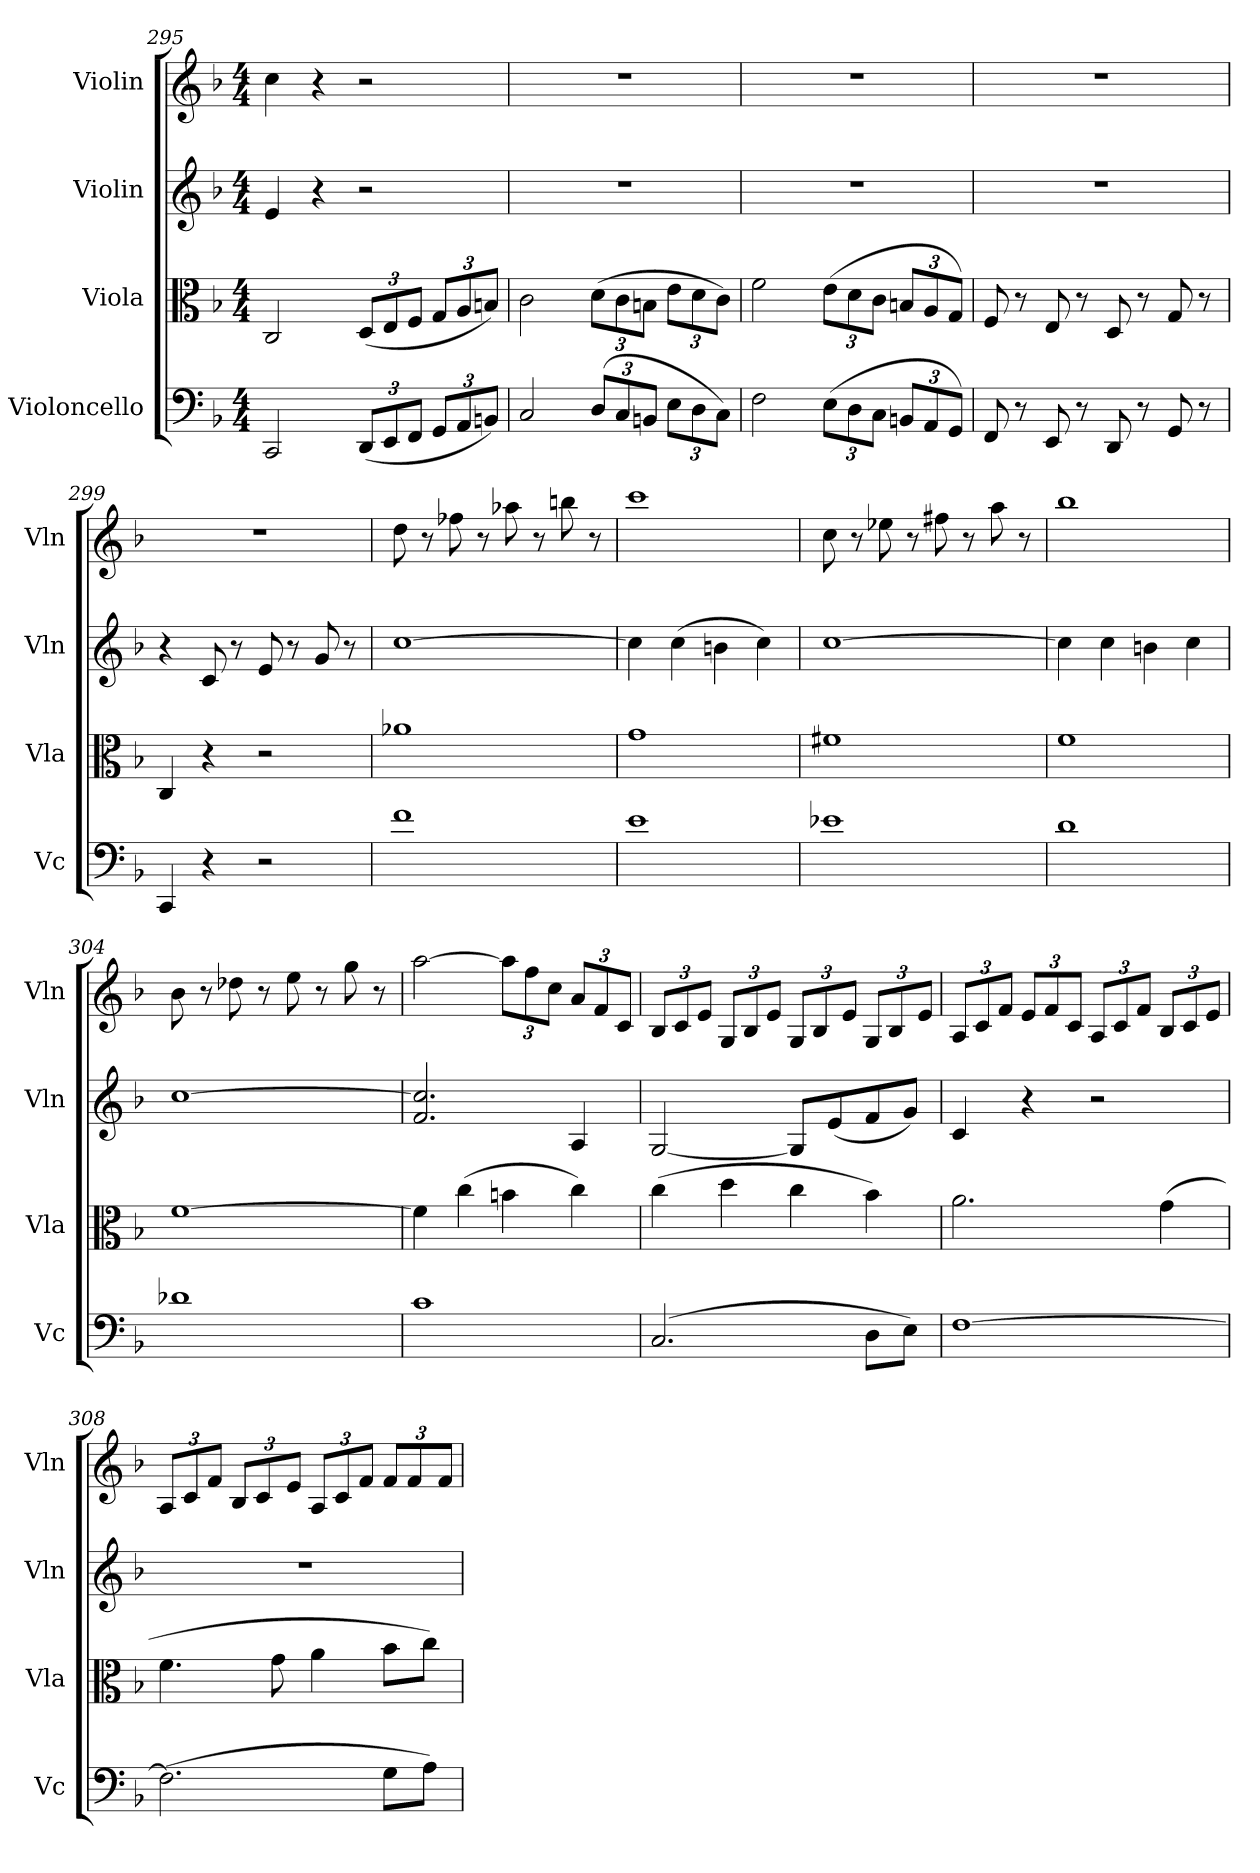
**kern	**kern	**kern	**kern
*part4	*part3	*part2	*part1
*staff4	*staff3	*staff2	*staff1
*I"Violoncello	*I"Viola	*I"Violin	*I"Violin
*I'Vc	*I'Vla	*I'Vln	*I'Vln
*clefF4	*clefC3	*clefG2	*clefG2
*k[b-]	*k[b-]	*k[b-]	*k[b-]
*F:	*F:	*F:	*F:
*M4/4	*M4/4	*M4/4	*M4/4
=295	=295	=295	=295
2CC/	2C/	4e/	4cc\
.	.	4r	4r
(12DD/L	(12D/L	2r	2r
12EE/	12E/	.	.
12FF/J	12F/J	.	.
12GG/L	12G/L	.	.
12AA/	12A/	.	.
12BBn/J)	12Bn/J)	.	.
=296	=296	=296	=296
2C/	2c\	1r	1r
(12D/L	(12d\L	.	.
12C/	12c\	.	.
12BBn/J	12Bn\J	.	.
12E\L	12e\L	.	.
12D\	12d\	.	.
12C\J)	12c\J)	.	.
=297	=297	=297	=297
2F\	2f\	1r	1r
(12E\L	(12e\L	.	.
12D\	12d\	.	.
12C\J	12c\J	.	.
12BBn/L	12Bn/L	.	.
12AA/	12A/	.	.
12GG/J)	12G/J)	.	.
=298	=298	=298	=298
8FF/	8F/	1r	1r
8r	8r	.	.
8EE/	8E/	.	.
8r	8r	.	.
8DD/	8D/	.	.
8r	8r	.	.
8GG/	8G/	.	.
8r	8r	.	.
=299	=299	=299	=299
4CC/	4C/	4r	1r
4r	4r	8c/	.
.	.	8r	.
2r	2r	8e/	.
.	.	8r	.
.	.	8g/	.
.	.	8r	.
=300	=300	=300	=300
1f	1a-X	[1cc	8dd\
.	.	.	8r
.	.	.	8ff-X\
.	.	.	8r
.	.	.	8aa-X\
.	.	.	8r
.	.	.	8bbn\
.	.	.	8r
=301	=301	=301	=301
1e	1g	4cc\]	1ccc
.	.	(4cc\	.
.	.	4bn\	.
.	.	4cc\)	.
=302	=302	=302	=302
1e-X	1f#X	[1cc	8cc\
.	.	.	8r
.	.	.	8ee-X\
.	.	.	8r
.	.	.	8ff#X\
.	.	.	8r
.	.	.	8aa\
.	.	.	8r
=303	=303	=303	=303
1d	1f	4cc\]	1bb-
.	.	4cc\	.
.	.	4bn\	.
.	.	4cc\	.
=304	=304	=304	=304
1d-X	[1f	[1cc	8b-\
.	.	.	8r
.	.	.	8dd-X\
.	.	.	8r
.	.	.	8ee\
.	.	.	8r
.	.	.	8gg\
.	.	.	8r
=305	=305	=305	=305
1c	4f\]	2.f/ 2.cc]/	[2aa\
.	(4cc\	.	.
.	4bn\	.	12aa\L]
.	.	.	12ff\
.	.	.	12cc\J
.	4cc\)	4A/	12a/L
.	.	.	12f/
.	.	.	12c/J
=306	=306	=306	=306
(2.C/	(4cc\	[2G/	12B-/L
.	.	.	12c/
.	.	.	12e/J
.	4dd\	.	12G/L
.	.	.	12B-/
.	.	.	12e/J
.	4cc\	8G/L]	12G/L
.	.	.	12B-/
.	.	(8e/	.
.	.	.	12e/J
8D\L	4b-\)	8f/	12G/L
.	.	.	12B-/
8E\J)	.	8g/J)	.
.	.	.	12e/J
=307	=307	=307	=307
[1F	2.a\	4c/	12A/L
.	.	.	12c/
.	.	.	12f/J
.	.	4r	12e/L
.	.	.	12f/
.	.	.	12c/J
.	.	2r	12A/L
.	.	.	12c/
.	.	.	12f/J
.	(4g\	.	12B-/L
.	.	.	12c/
.	.	.	12e/J
=308	=308	=308	=308
(2.F\]	4.f\	1r	12A/L
.	.	.	12c/
.	.	.	12f/J
.	.	.	12B-/L
.	.	.	12c/
.	8g\	.	.
.	.	.	12e/J
.	4a\	.	12A/L
.	.	.	12c/
.	.	.	12f/J
8G\L	8b-\L	.	12f/L
.	.	.	12f/
8A\J)	8cc\J)	.	.
.	.	.	12f/J
=	=	=	=
*-	*-	*-	*-
